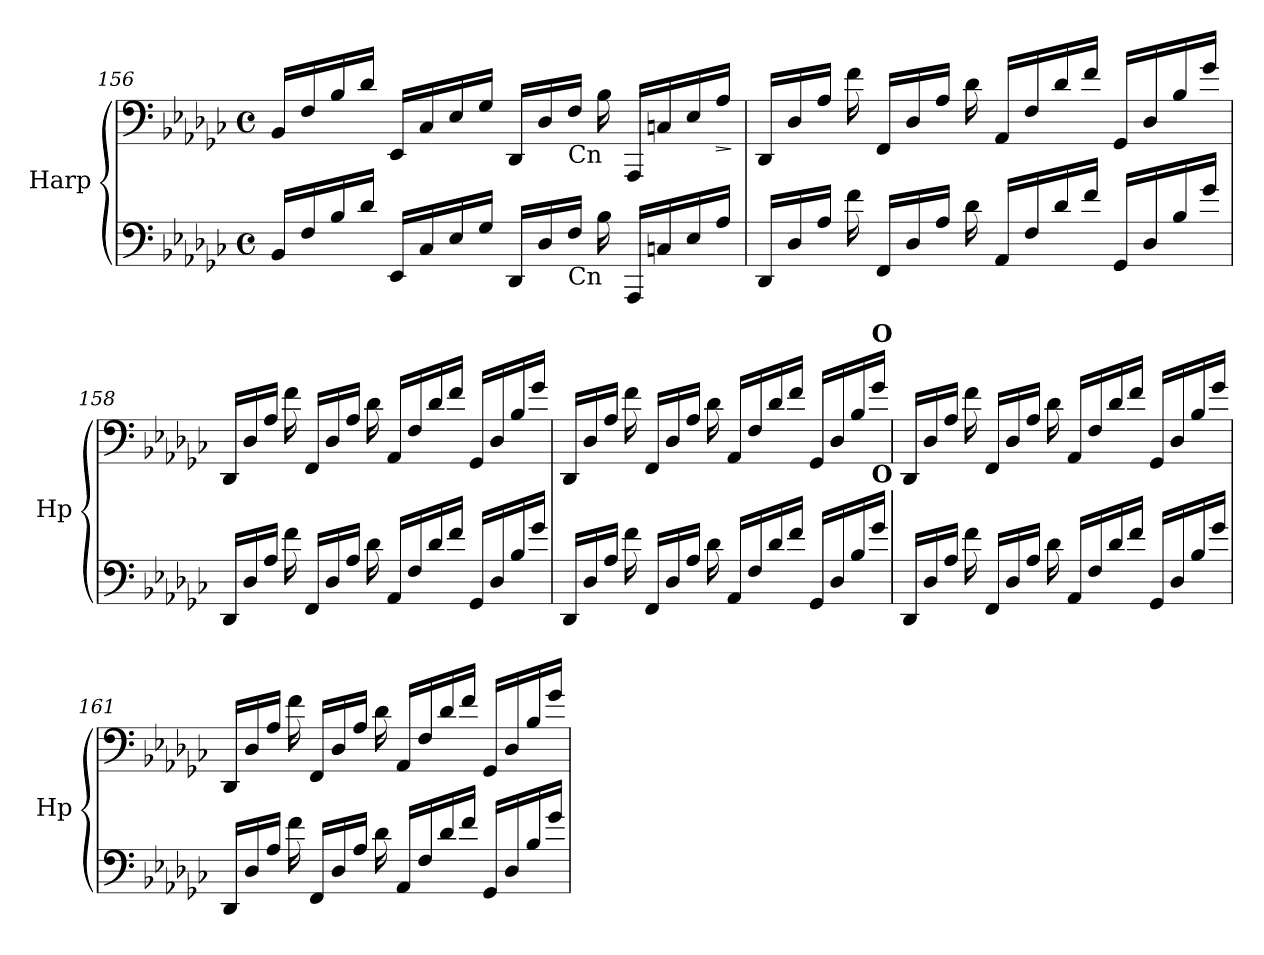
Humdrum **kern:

**kern	**kern	**dynam
*part1	*part1	*part1
*staff2	*staff1	*staff1/2
*I"Harp	*	*
*I'Hp	*	*
!!LO:LB:g=z
*clefF4	*clefF4	*
*k[b-e-a-d-g-c-]	*k[b-e-a-d-g-c-]	*
*G-:	*G-:	*
*M4/4	*M4/4	*
*met(c)	*met(c)	*
=156	=156	=156
16BB-/LL	16BB-/LL	.
16F/	16F/	.
16B-\	16B-\	.
16d-\JJ	16d-\JJ	.
16EE-/LL	16EE-/LL	.
16C-/	16C-/	.
16E-/	16E-/	.
16G-/JJ	16G-/JJ	.
16DD-/LL	16DD-/LL	.
16D-/	16D-/	.
!	!LO:TX:b:t=Cn	!
!LO:TX:b:t=Cn	!	!
16F/JJ	16F/JJ	.
16B-\	16B-\	.
16AAA-/LL	16AAA-/LL	.
16Cn/	16Cn/	.
16E-/	16E-/	.
!	!	!LO:HP:b
16A-/JJ	16A-/JJ	>
.	.	]
=157	=157	=157
!	!	!LO:DY:a=2
!	!	!LO:DY:n=1:a
16DD-/LL	16DD-/LL	mp mp
16D-/	16D-/	.
16A-/JJ	16A-/JJ	.
16f\	16f\	.
16FF/LL	16FF/LL	.
16D-/	16D-/	.
16A-/JJ	16A-/JJ	.
16d-\	16d-\	.
16AA-/LL	16AA-/LL	.
16F/	16F/	.
16d-\	16d-\	.
16f\JJ	16f\JJ	.
16GG-/LL	16GG-/LL	.
16D-/	16D-/	.
16B-\	16B-\	.
16g-\JJ	16g-\JJ	.
=158	=158	=158
16DD-/LL	16DD-/LL	.
16D-/	16D-/	.
16A-/JJ	16A-/JJ	.
16f\	16f\	.
16FF/LL	16FF/LL	.
16D-/	16D-/	.
16A-/JJ	16A-/JJ	.
16d-\	16d-\	.
16AA-/LL	16AA-/LL	.
16F/	16F/	.
16d-\	16d-\	.
16f\JJ	16f\JJ	.
16GG-/LL	16GG-/LL	.
16D-/	16D-/	.
16B-\	16B-\	.
16g-\JJ	16g-\JJ	.
=159	=159	=159
16DD-/LL	16DD-/LL	.
16D-/	16D-/	.
16A-/JJ	16A-/JJ	.
16f\	16f\	.
16FF/LL	16FF/LL	.
16D-/	16D-/	.
16A-/JJ	16A-/JJ	.
16d-\	16d-\	.
16AA-/LL	16AA-/LL	.
16F/	16F/	.
16d-\	16d-\	.
16f\JJ	16f\JJ	.
16GG-/LL	16GG-/LL	.
16D-/	16D-/	.
16B-\	16B-\	.
!	!LO:TX:a:B:t=O	!
!LO:TX:a:B:t=O	!	!
16g-\JJ	16g-\JJ	.
!!LO:LB:g=z
=160	=160	=160
16DD-/LL	16DD-/LL	.
16D-/	16D-/	.
16A-/JJ	16A-/JJ	.
16f\	16f\	.
16FF/LL	16FF/LL	.
16D-/	16D-/	.
16A-/JJ	16A-/JJ	.
16d-\	16d-\	.
16AA-/LL	16AA-/LL	.
16F/	16F/	.
16d-\	16d-\	.
16f\JJ	16f\JJ	.
16GG-/LL	16GG-/LL	.
16D-/	16D-/	.
16B-\	16B-\	.
16g-\JJ	16g-\JJ	.
=161	=161	=161
16DD-/LL	16DD-/LL	.
16D-/	16D-/	.
16A-/JJ	16A-/JJ	.
16f\	16f\	.
16FF/LL	16FF/LL	.
16D-/	16D-/	.
16A-/JJ	16A-/JJ	.
16d-\	16d-\	.
16AA-/LL	16AA-/LL	.
16F/	16F/	.
16d-\	16d-\	.
16f\JJ	16f\JJ	.
16GG-/LL	16GG-/LL	.
16D-/	16D-/	.
16B-\	16B-\	.
16g-\JJ	16g-\JJ	.
=	=	=
*-	*-	*-
